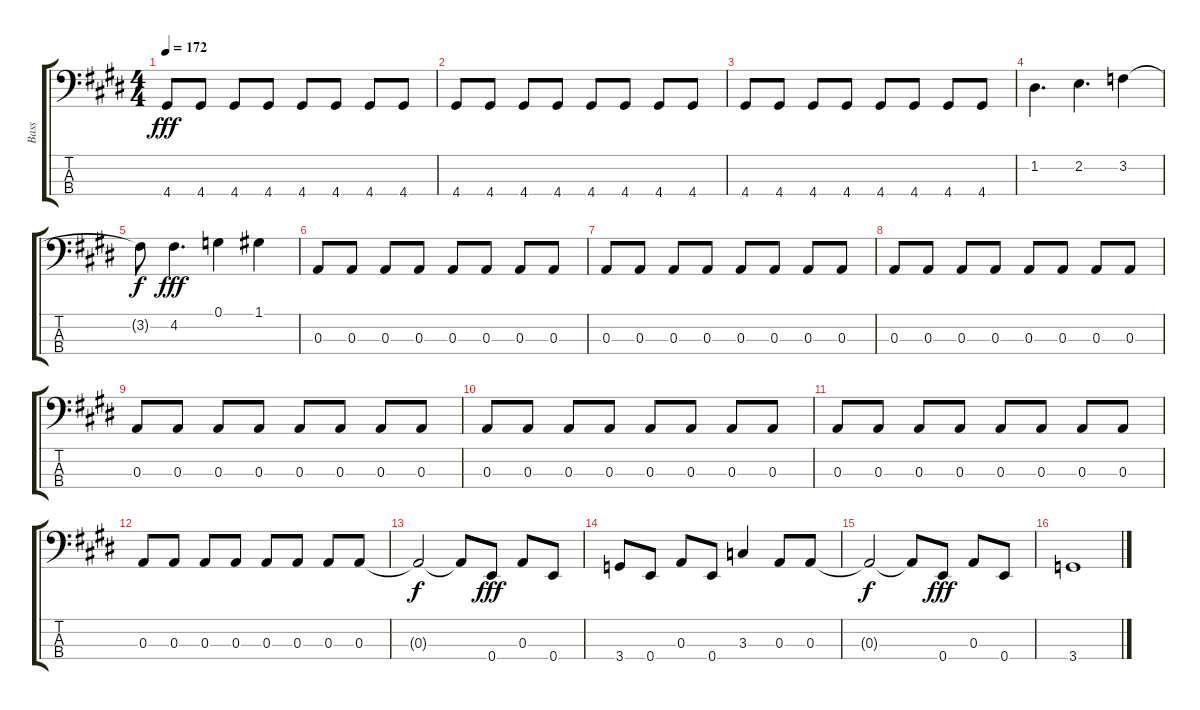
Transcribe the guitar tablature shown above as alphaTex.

\track ("Bass" "Bass") {instrument electricbasspick}
\staff {score tabs}
\tuning (G2 D2 A1 E1) {hide}
\ts (4 4)
\tempo 172
\clef f4
\ks e
4.4.8{dy fff} 4.4.8 4.4.8 4.4.8 4.4.8 4.4.8 4.4.8 4.4.8 |
4.4.8 4.4.8 4.4.8 4.4.8 4.4.8 4.4.8 4.4.8 4.4.8 |
4.4.8 4.4.8 4.4.8 4.4.8 4.4.8 4.4.8 4.4.8 4.4.8 |
1.2.4{d} 2.2.4{d} 3.2.4 |
3.2{t}.8{dy f} 4.2.4{d dy fff} 0.1.4 1.1.4 |
0.3.8 0.3.8 0.3.8 0.3.8 0.3.8 0.3.8 0.3.8 0.3.8 |
0.3.8 0.3.8 0.3.8 0.3.8 0.3.8 0.3.8 0.3.8 0.3.8 |
0.3.8 0.3.8 0.3.8 0.3.8 0.3.8 0.3.8 0.3.8 0.3.8 |
0.3.8 0.3.8 0.3.8 0.3.8 0.3.8 0.3.8 0.3.8 0.3.8 |
0.3.8 0.3.8 0.3.8 0.3.8 0.3.8 0.3.8 0.3.8 0.3.8 |
0.3.8 0.3.8 0.3.8 0.3.8 0.3.8 0.3.8 0.3.8 0.3.8 |
0.3.8 0.3.8 0.3.8 0.3.8 0.3.8 0.3.8 0.3.8 0.3.8 |
0.3{t}.2{dy f} 0.3{t}.8 0.4.8{dy fff} 0.3.8 0.4.8 |
3.4.8 0.4.8 0.3.8 0.4.8 3.3.4 0.3.8 0.3.8 |
0.3{t}.2{dy f} 0.3{t}.8 0.4.8{dy fff} 0.3.8 0.4.8 |
3.4.1
